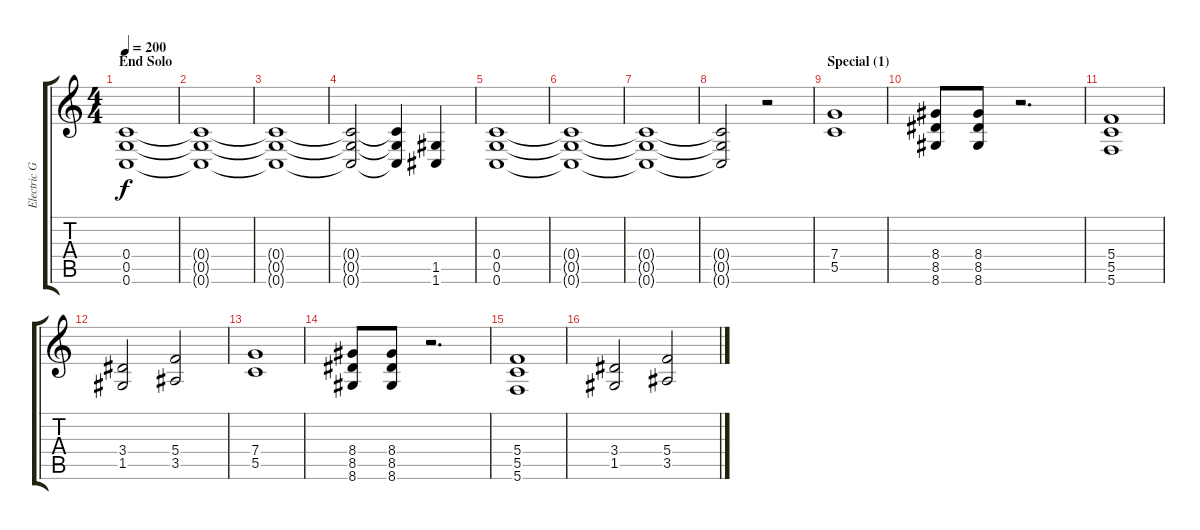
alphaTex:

\track ("Electric Guitar 2" "Electric G") {instrument distortionguitar}
\staff {score tabs}
\tuning (D4 A3 F3 C3 G2 C2) {hide}
\ts (4 4)
\section ("" "End Solo")
\tempo 200
\clef g2
\ks c
(0.4 0.5 0.6).1{dy f} |
(0.4{t} 0.5{t} 0.6{t}).1 |
(0.4{t} 0.5{t} 0.6{t}).1 |
(0.4{t} 0.5{t} 0.6{t}).2 (0.4{t} 0.5{t} 0.6{t}).4 (1.5 1.6).4 |
(0.4 0.5 0.6).1 |
(0.4{t} 0.5{t} 0.6{t}).1 |
(0.4{t} 0.5{t} 0.6{t}).1 |
(0.4{t} 0.5{t} 0.6{t}).2 r.2 |
\section ("" "Special (1)")
(7.4 5.5).1 |
(8.4 8.5 8.6).8 (8.4 8.5 8.6).8 r.2{d} |
(5.4 5.5 5.6).1 |
(3.4 1.5).2 (5.4 3.5).2 |
(7.4 5.5).1 |
(8.4 8.5 8.6).8 (8.4 8.5 8.6).8 r.2{d} |
(5.4 5.5 5.6).1 |
(3.4 1.5).2 (5.4 3.5).2
